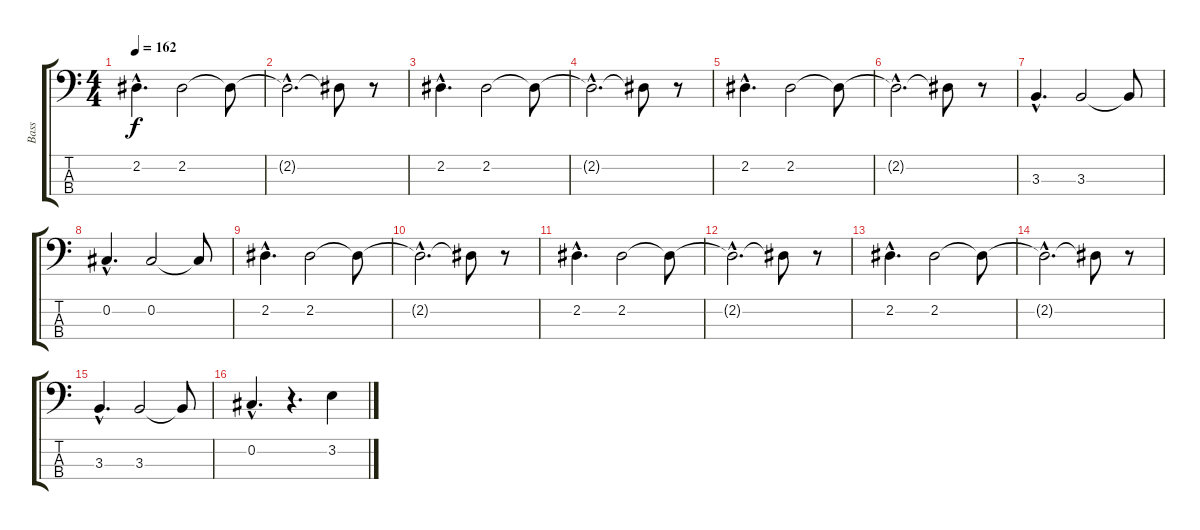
\track ("Bass" "Bass") {instrument electricbasspick}
\staff {score tabs}
\tuning (Gb2 Db2 Ab1 Eb1) {hide}
\ts (4 4)
\tempo 162
\clef f4
\ks c
2.2{hac}.4{d dy f instrument electricbasspick} 2.2.2 2.2{t}.8 |
2.2{hac t}.2{d} 2.2{t}.8 r.8 |
2.2{hac}.4{d} 2.2.2 2.2{t}.8 |
2.2{hac t}.2{d} 2.2{t}.8 r.8 |
2.2{hac}.4{d} 2.2.2 2.2{t}.8 |
2.2{hac t}.2{d} 2.2{t}.8 r.8 |
3.3{hac}.4{d} 3.3.2 3.3{t}.8 |
0.2{hac}.4{d} 0.2.2 0.2{t}.8 |
2.2{hac}.4{d} 2.2.2 2.2{t}.8 |
2.2{hac t}.2{d} 2.2{t}.8 r.8 |
2.2{hac}.4{d} 2.2.2 2.2{t}.8 |
2.2{hac t}.2{d} 2.2{t}.8 r.8 |
2.2{hac}.4{d} 2.2.2 2.2{t}.8 |
2.2{hac t}.2{d} 2.2{t}.8 r.8 |
3.3{hac}.4{d} 3.3.2 3.3{t}.8 |
0.2{hac}.4{d} r.4{d} 3.2.4
